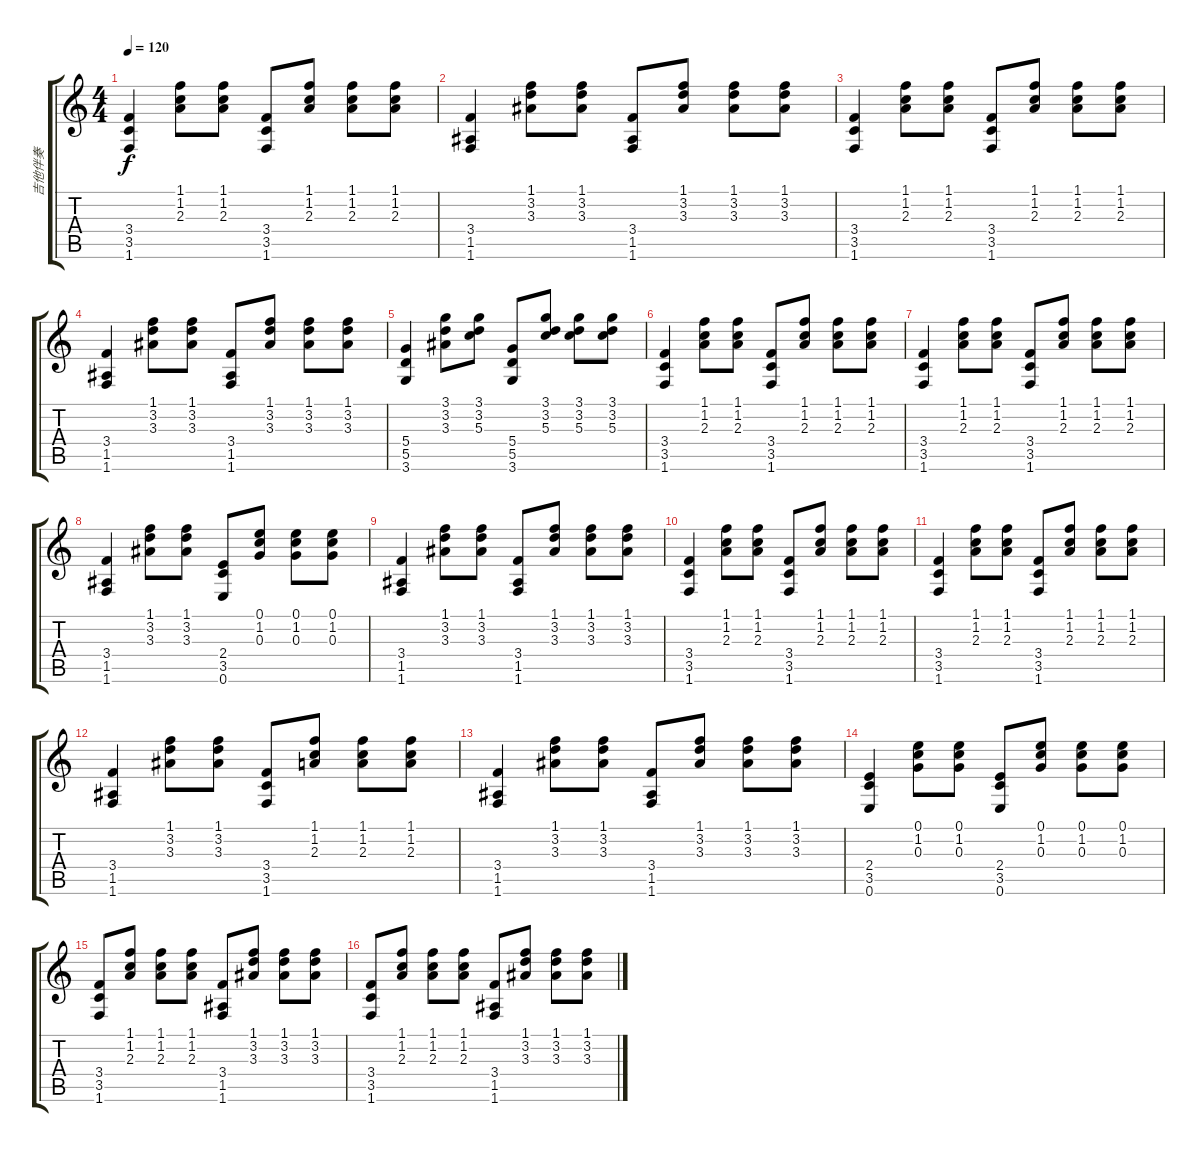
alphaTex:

\track ("吉他伴奏" "吉他伴奏") {instrument acousticguitarnylon}
\staff {score tabs}
\tuning (E4 B3 G3 D3 A2 E2) {hide}
\ts (4 4)
\tempo 120
\clef g2
\ks c
(3.4 3.5 1.6).4{dy f instrument acousticguitarnylon} (1.1 1.2 2.3).8 (1.1 1.2 2.3).8 (3.4 3.5 1.6).8 (1.1 1.2 2.3).8 (1.1 1.2 2.3).8 (1.1 1.2 2.3).8 |
(3.4 1.5 1.6).4 (1.1 3.2 3.3).8 (1.1 3.2 3.3).8 (3.4 1.5 1.6).8 (1.1 3.2 3.3).8 (1.1 3.2 3.3).8 (1.1 3.2 3.3).8 |
(3.4 3.5 1.6).4 (1.1 1.2 2.3).8 (1.1 1.2 2.3).8 (3.4 3.5 1.6).8 (1.1 1.2 2.3).8 (1.1 1.2 2.3).8 (1.1 1.2 2.3).8 |
(3.4 1.5 1.6).4 (1.1 3.2 3.3).8 (1.1 3.2 3.3).8 (3.4 1.5 1.6).8 (1.1 3.2 3.3).8 (1.1 3.2 3.3).8 (1.1 3.2 3.3).8 |
(5.4 5.5 3.6).4 (3.1 3.2 3.3).8 (3.1 3.2 5.3).8 (5.4 5.5 3.6).8 (3.1 3.2 5.3).8 (3.1 3.2 5.3).8 (3.1 3.2 5.3).8 |
(3.4 3.5 1.6).4 (1.1 1.2 2.3).8 (1.1 1.2 2.3).8 (3.4 3.5 1.6).8 (1.1 1.2 2.3).8 (1.1 1.2 2.3).8 (1.1 1.2 2.3).8 |
(3.4 3.5 1.6).4 (1.1 1.2 2.3).8 (1.1 1.2 2.3).8 (3.4 3.5 1.6).8 (1.1 1.2 2.3).8 (1.1 1.2 2.3).8 (1.1 1.2 2.3).8 |
(3.4 1.5 1.6).4 (1.1 3.2 3.3).8 (1.1 3.2 3.3).8 (2.4 3.5 0.6).8 (0.1 1.2 0.3).8 (0.1 1.2 0.3).8 (0.1 1.2 0.3).8 |
(3.4 1.5 1.6).4 (1.1 3.2 3.3).8 (1.1 3.2 3.3).8 (3.4 1.5 1.6).8 (1.1 3.2 3.3).8 (1.1 3.2 3.3).8 (1.1 3.2 3.3).8 |
(3.4 3.5 1.6).4 (1.1 1.2 2.3).8 (1.1 1.2 2.3).8 (3.4 3.5 1.6).8 (1.1 1.2 2.3).8 (1.1 1.2 2.3).8 (1.1 1.2 2.3).8 |
(3.4 3.5 1.6).4 (1.1 1.2 2.3).8 (1.1 1.2 2.3).8 (3.4 3.5 1.6).8 (1.1 1.2 2.3).8 (1.1 1.2 2.3).8 (1.1 1.2 2.3).8 |
(3.4 1.5 1.6).4 (1.1 3.2 3.3).8 (1.1 3.2 3.3).8 (3.4 3.5 1.6).8 (1.1 1.2 2.3).8 (1.1 1.2 2.3).8 (1.1 1.2 2.3).8 |
(3.4 1.5 1.6).4 (1.1 3.2 3.3).8 (1.1 3.2 3.3).8 (3.4 1.5 1.6).8 (1.1 3.2 3.3).8 (1.1 3.2 3.3).8 (1.1 3.2 3.3).8 |
(2.4 3.5 0.6).4 (0.1 1.2 0.3).8 (0.1 1.2 0.3).8 (2.4 3.5 0.6).8 (0.1 1.2 0.3).8 (0.1 1.2 0.3).8 (0.1 1.2 0.3).8 |
(3.4 3.5 1.6).8 (1.1 1.2 2.3).8 (1.1 1.2 2.3).8 (1.1 1.2 2.3).8 (3.4 1.5 1.6).8 (1.1 3.2 3.3).8 (1.1 3.2 3.3).8 (1.1 3.2 3.3).8 |
(3.4 3.5 1.6).8 (1.1 1.2 2.3).8 (1.1 1.2 2.3).8 (1.1 1.2 2.3).8 (3.4 1.5 1.6).8 (1.1 3.2 3.3).8 (1.1 3.2 3.3).8 (1.1 3.2 3.3).8
